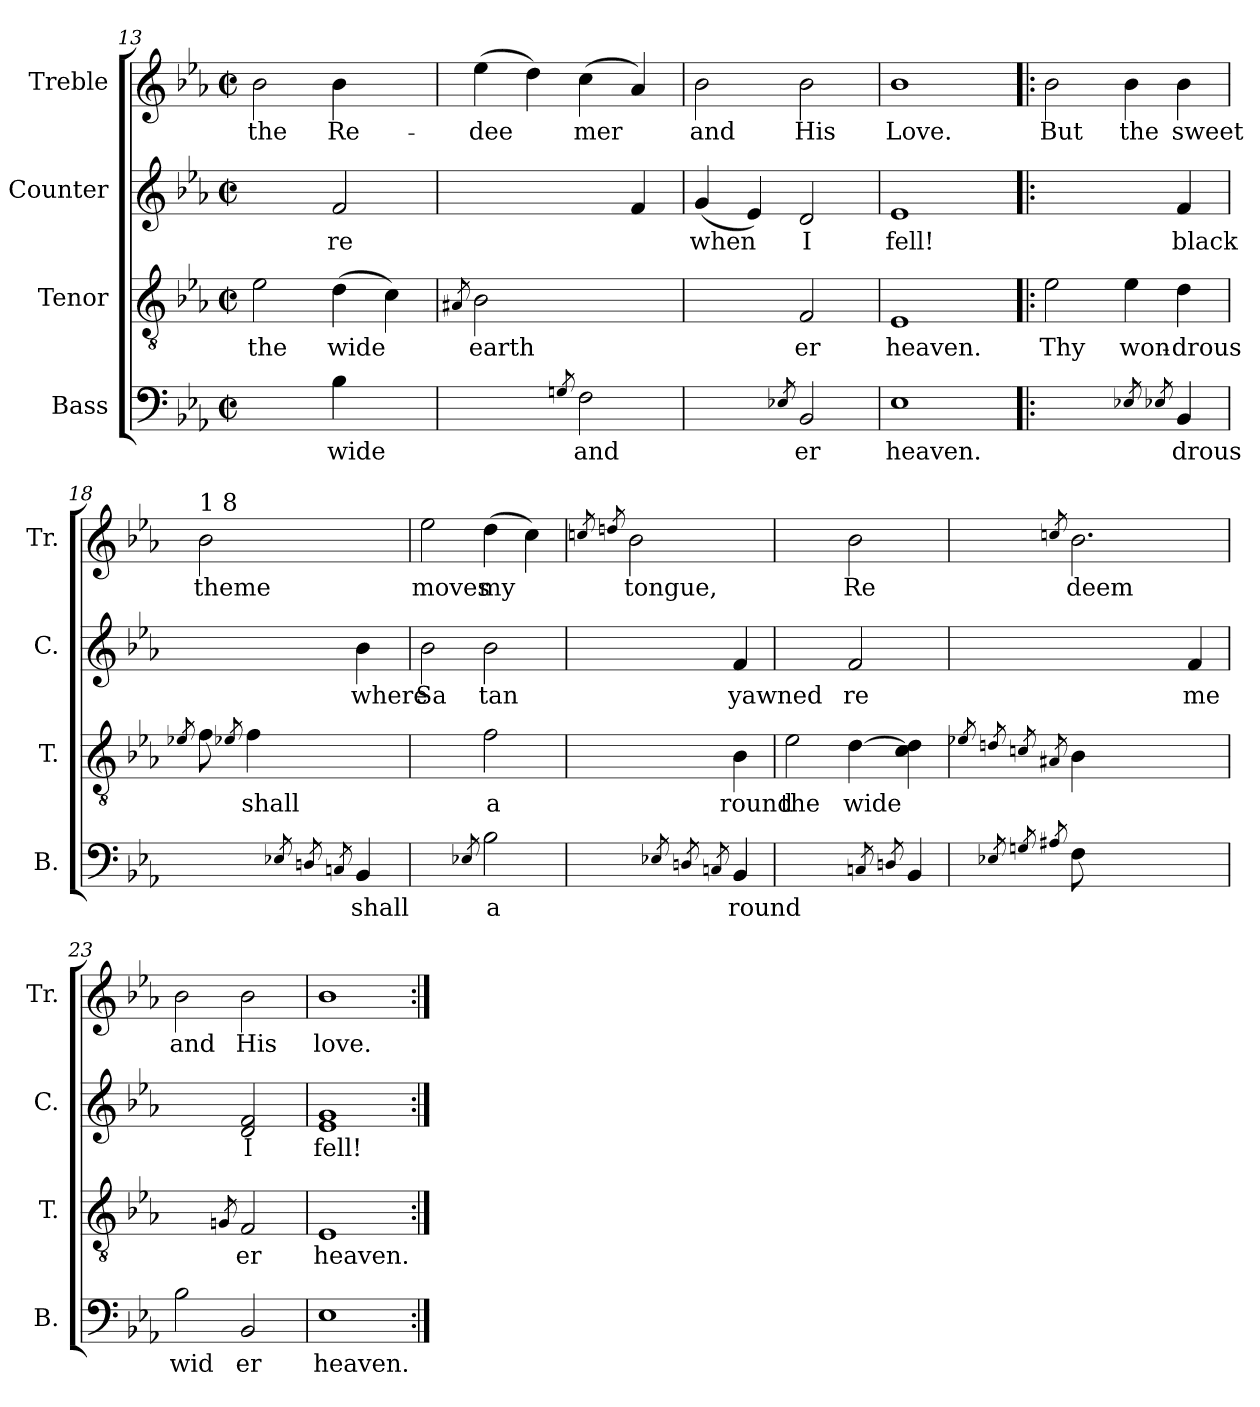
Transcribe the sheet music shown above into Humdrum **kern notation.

**kern	**text	**kern	**text	**kern	**text	**kern	**text
*part4	*part4	*part3	*part3	*part2	*part2	*part1	*part1
*staff4	*staff4	*staff3	*staff3	*staff2	*staff2	*staff1	*staff1
*I"Bass	*	*I"Tenor	*	*I"Counter	*	*I"Treble	*
*I'B.	*	*I'T.	*	*I'C.	*	*I'Tr.	*
*clefF4	*	*clefGv2	*	*clefG2	*	*clefG2	*
*k[b-e-a-]	*	*k[b-e-a-]	*	*k[b-e-a-]	*	*k[b-e-a-]	*
*E-:	*	*E-:	*	*E-:	*	*E-:	*
*M2/2	*	*M2/2	*	*M2/2	*	*M2/2	*
*met(c|)	*	*met(c|)	*	*met(c|)	*	*met(c|)	*
=13	=13	=13	=13	=13	=13	=13	=13
!	!	!	!LO:LY:b:rj	!	!	!	!LO:LY:b:rj
2ryy	.	2e-\	the	2ryy	.	2b-\	the
!	!LO:LY:a:rj	!	!LO:LY:b:rj	!	!LO:LY:b:cj	!	!LO:LY:b:rj
4B-\	wide	(>4d\	wide	2f/	re	4b-\	Re-
!	!	!	!LO:LY:b:rj	!	!	!	!
4ryy	.	4c\)	.	.	.	4ryy	.
=14	=14	=14	=14	=14	=14	=14	=14
.	.	8qA#X/	.	.	.	.	.
!	!	!	!LO:LY:b:rj	!	!	!	!LO:LY:b:rj
2ryy	.	2B-\	earth	2.ryy	.	(>4ee-\	-dee-
!	!	!	!	!	!	!	!LO:LY:b:rj
.	.	.	.	.	.	4dd\)	--
8qGn/	.	.	.	.	.	.	.
!	!LO:LY:a:rj	!	!	!	!	!	!LO:LY:b:rj
2F\	and	2ryy	.	.	.	(>4cc\	-mer
!	!	!	!	!	!LO:LY:b:cj	!	!LO:LY:b:rj
.	.	.	.	4f/	.	4a-/)	.
=15	=15	=15	=15	=15	=15	=15	=15
!	!	!	!	!	!LO:LY:b:cj	!	!LO:LY:b:rj
2ryy	.	2ryy	.	(<4g/	when	2b-\	and
!	!	!	!	!	!LO:LY:b:cj	!	!
.	.	.	.	4e-/)	.	.	.
8qE-X/	.	.	.	.	.	.	.
!	!LO:LY:a:rj	!	!LO:LY:b:rj	!	!LO:LY:b:cj	!	!LO:LY:b:rj
2BB-/	er	2F/	er	2d/	I	2b-\	His
=16	=16	=16	=16	=16	=16	=16	=16
!	!LO:LY:a:rj	!	!LO:LY:b:rj	!	!LO:LY:b:cj	!	!LO:LY:b:rj
1E-	heaven.	1E-	heaven.	1e-	fell!	1b-	Love.
=17!|:	=17!|:	=17!|:	=17!|:	=17!|:	=17!|:	=17!|:	=17!|:
!	!	!	!LO:LY:b:rj	!	!	!	!LO:LY:b:rj
2.ryy	.	2e-\	Thy	2.ryy	.	2b-\	But
!	!	!	!LO:LY:b:rj	!	!	!	!LO:LY:b:rj
.	.	4e-\	won-	.	.	4b-\	the
8qE-X/	.	.	.	.	.	.	.
8qE-X/	.	.	.	.	.	.	.
!	!LO:LY:a:rj	!	!LO:LY:b:rj	!	!LO:LY:b:cj	!	!LO:LY:b:rj
4BB-/	drous	4d\	-drous	4f/	black	4b-\	sweet
!!LO:PB:g=z
=18	=18	=18	=18	=18	=18	=18	=18
.	.	8qe-X/	.	.	.	.	.
!	!	!	!	!	!	!LO:TX:a:t=1 8	!
!	!	!	!LO:LY:b:rj	!	!	!	!LO:LY:b:rj
2.ryy	.	8f\	.	2.ryy	.	2b-\	theme
.	.	8qe-X/	.	.	.	.	.
!	!	!	!LO:LY:b:rj	!	!	!	!
.	.	4f\	shall	.	.	.	.
.	.	2ryy	.	.	.	.	.
.	.	.	.	.	.	2ryy	.
8qE-X/	.	.	.	.	.	.	.
8qDn/	.	.	.	.	.	.	.
8qCn/	.	.	.	.	.	.	.
!	!LO:LY:a:rj	!	!	!	!LO:LY:b:cj	!	!
4BB-/	shall	.	.	4b-\	where	.	.
.	.	8ryy	.	.	.	.	.
=19	=19	=19	=19	=19	=19	=19	=19
!	!	!	!	!	!LO:LY:b:cj	!	!LO:LY:b:rj
2ryy	.	2ryy	.	2b-\	Sa	2ee-\	moves
8qE-X/	.	.	.	.	.	.	.
!	!LO:LY:a:rj	!	!LO:LY:b:rj	!	!LO:LY:b:cj	!	!LO:LY:b:rj
2B-\	a	2f\	a	2b-\	tan	(>4dd\	my
!	!	!	!	!	!	!	!LO:LY:b:rj
.	.	.	.	.	.	4cc\)	.
=20	=20	=20	=20	=20	=20	=20	=20
.	.	.	.	.	.	8qccn/	.
.	.	.	.	.	.	8qddn/	.
!	!	!	!	!	!	!	!LO:LY:b:rj
2.ryy	.	2.ryy	.	2.ryy	.	2b-\	tongue,
.	.	.	.	.	.	2ryy	.
8qE-X/	.	.	.	.	.	.	.
8qDn/	.	.	.	.	.	.	.
8qCn/	.	.	.	.	.	.	.
!	!LO:LY:a:rj	!	!LO:LY:b:rj	!	!LO:LY:b:cj	!	!
4BB-/	round	4B-\	round	4f/	yawned	.	.
=21	=21	=21	=21	=21	=21	=21	=21
!	!	!	!LO:LY:b:rj	!	!	!	!
2.ryy	.	2e-\	the	2ryy	.	2ryy	.
!	!	!	!LO:LY:b:rj	!	!LO:LY:b:cj	!	!LO:LY:b:rj
.	.	[>4d\	wide	2f/	re	2b-\	Re
8qCn/	.	.	.	.	.	.	.
8qDn/	.	.	.	.	.	.	.
!	!LO:LY:a:rj	!	!LO:LY:b:rj	!	!	!	!
4BB-/	.	4c\> 4d\]>	.	.	.	.	.
=22	=22	=22	=22	=22	=22	=22	=22
.	.	8qe-X/	.	.	.	.	.
8qE-X/	.	8qdn/	.	.	.	.	.
8qGn/	.	8qcn/	.	.	.	.	.
8qA#X/	.	8qA#X/	.	.	.	8qccn/	.
!	!LO:LY:a:rj	!	!LO:LY:b:rj	!	!	!	!LO:LY:b:rj
8F\	.	4B-\	.	2.ryy	.	2.b-\	deem
2..ryy	.	.	.	.	.	.	.
.	.	2.ryy	.	.	.	.	.
!	!	!	!	!	!LO:LY:b:cj	!	!
.	.	.	.	4f/	me	4ryy	.
=23	=23	=23	=23	=23	=23	=23	=23
!	!LO:LY:a:rj	!	!	!	!	!	!LO:LY:b:rj
2B-\	wid	2ryy	.	2ryy	.	2b-\	and
.	.	8qGn/	.	.	.	.	.
!	!LO:LY:a:rj	!	!LO:LY:b:rj	!	!LO:LY:b:cj	!	!LO:LY:b:rj
2BB-/	er	2F/	er	2f/ 2d/	I	2b-\	His
=24	=24	=24	=24	=24	=24	=24	=24
!	!LO:LY:a:rj	!	!LO:LY:b:rj	!	!LO:LY:b:cj	!	!LO:LY:b:rj
1E-	heaven.	1E-	heaven.	1g 1e-	fell!	1b-	love.
=:|!	=:|!	=:|!	=:|!	=:|!	=:|!	=:|!	=:|!
*-	*-	*-	*-	*-	*-	*-	*-
